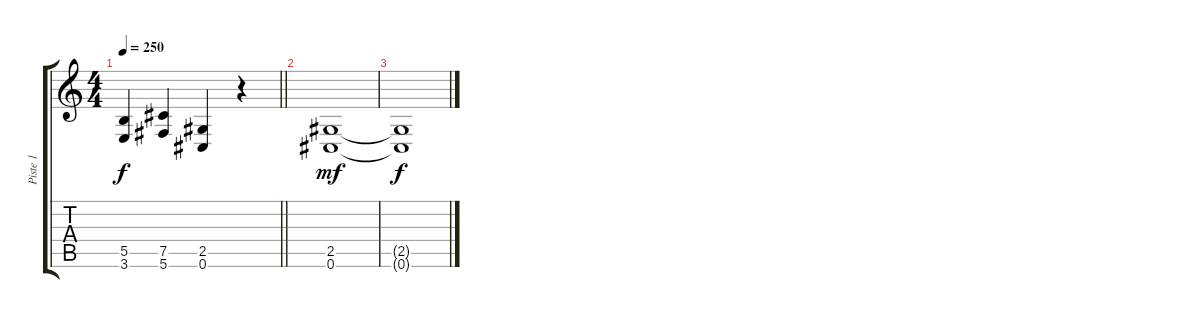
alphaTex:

\track ("Piste 1" "Piste 1") {instrument distortionguitar}
\staff {score tabs}
\tuning (Db4 Ab3 E3 B2 Gb2 Db2) {hide}
\ts (4 4)
\tempo 250
\clef g2
\barLineRight lightlight
\ks c
(5.5 3.6).4{dy f} (7.5 5.6).4 (2.5 0.6).4 r.4 |
(2.5 0.6).1{dy mf} |
(2.5{t} 0.6{t}).1{dy f}
